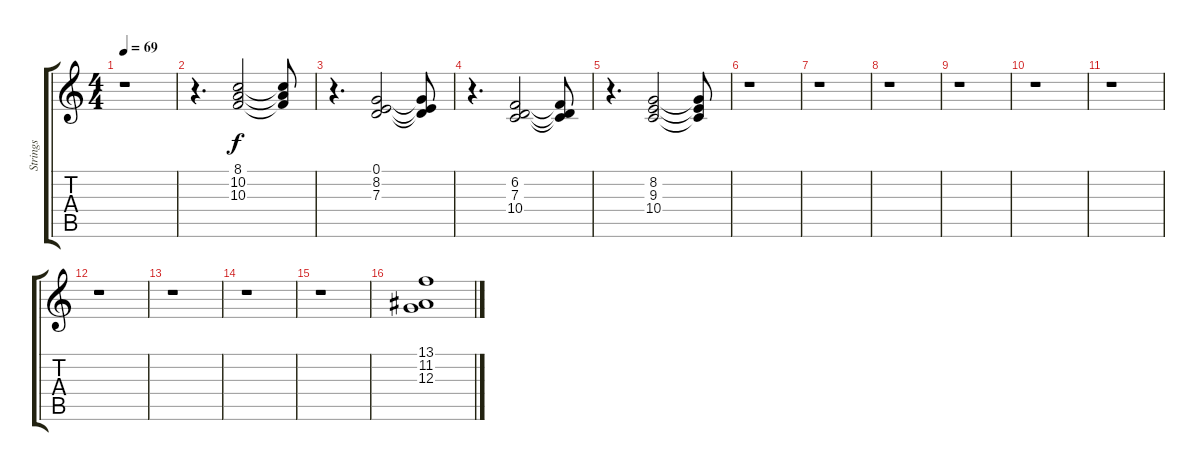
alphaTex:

\track ("Strings" "Strings") {instrument stringensemble2}
\staff {score tabs}
\tuning (E4 B3 G3 D3 A2 E2) {hide}
\ts (4 4)
\tempo 69
\clef g2
\ks c
r.1{dy f} |
r.4{d} (8.1 10.2 10.3).2 (8.1{t} 10.2{t} 10.3{t}).8 |
r.4{d} (0.1 8.2 7.3).2 (0.1{t} 8.2{t} 7.3{t}).8 |
r.4{d} (6.2 7.3 10.4).2 (6.2{t} 7.3{t} 10.4{t}).8 |
r.4{d} (8.2 9.3 10.4).2 (8.2{t} 9.3{t} 10.4{t}).8 |
r.1 |
r.1 |
r.1 |
r.1 |
r.1 |
r.1 |
r.1 |
r.1 |
r.1 |
r.1 |
(13.1 11.2 12.3).1
